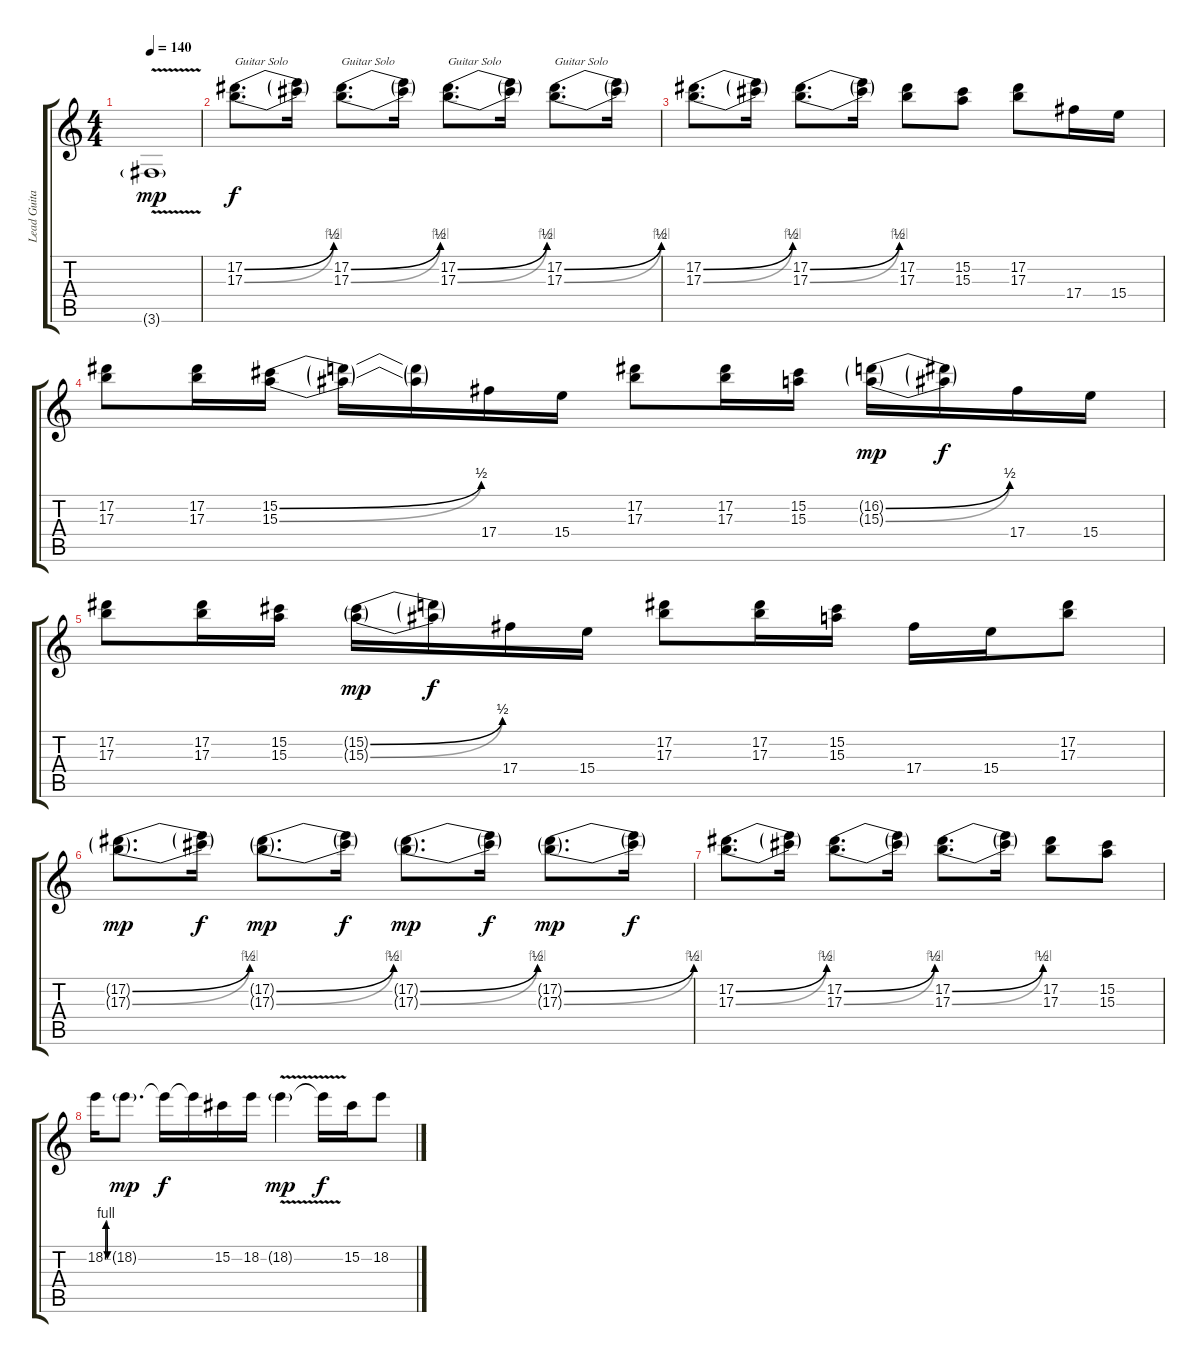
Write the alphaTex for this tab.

\track ("Lead Guitar: Slash" "Lead Guita") {instrument distortionguitar}
\staff {score tabs}
\tuning (Eb4 Bb3 Gb3 Db3 Ab2 Eb2) {hide}
\ts (4 4)
\tempo 140
\clef g2
\ks c
3.6{v g}.1{dy mp} |
(17.2{be (bend 0 0 60 2)} 17.3{be (bend 0 0 60 4)}).8{d txt "Guitar Solo" dy f} (17.2{t} 17.3{t}).16 (17.2{be (bend 0 0 60 2)} 17.3{be (bend 0 0 60 4)}).8{d txt "Guitar Solo"} (17.2{t} 17.3{t}).16 (17.2{be (bend 0 0 60 2)} 17.3{be (bend 0 0 60 4)}).8{d txt "Guitar Solo"} (17.2{t} 17.3{t}).16 (17.2{be (bend 0 0 60 2)} 17.3{be (bend 0 0 60 4)}).8{d txt "Guitar Solo"} (17.2{t} 17.3{t}).16 |
(17.2{be (bend 0 0 60 2)} 17.3{be (bend 0 0 60 4)}).8{d} (17.2{t} 17.3{t}).16 (17.2{be (bend 0 0 60 2)} 17.3{be (bend 0 0 60 4)}).8{d} (17.2{t} 17.3{t}).16 (17.2 17.3).8 (15.2 15.3).8 (17.2 17.3).8 17.4.16 15.4.16 |
(17.2 17.3).8 (17.2 17.3).16 (15.2{be (bend 0 0 60 2)} 15.3{be (bend 0 0 60 2)}).16 (15.2{t} 15.3{t}).16 (15.2{t} 15.3{t}).16 17.4.16 15.4.16 (17.2 17.3).8 (17.2 17.3).16 (15.2 15.3).16 (16.2{be (bend 0 0 60 2) g} 15.3{be (bend 0 0 60 2) g}).16{dy mp} (16.2{t} 15.3{t}).16{dy f} 17.4.16 15.4.16 |
(17.2 17.3).8 (17.2 17.3).16 (15.2 15.3).16 (15.2{be (bend 0 0 60 2) g} 15.3{be (bend 0 0 60 2) g}).16{dy mp} (15.2{t} 15.3{t}).16{dy f} 17.4.16 15.4.16 (17.2 17.3).8 (17.2 17.3).16 (15.2 15.3).16 17.4.16 15.4.16 (17.2 17.3).8 |
(17.2{be (bend 0 0 60 2) g} 17.3{be (bend 0 0 60 4) g}).8{d dy mp} (17.2{t} 17.3{t}).16{dy f} (17.2{be (bend 0 0 60 2) g} 17.3{be (bend 0 0 60 4) g}).8{d dy mp} (17.2{t} 17.3{t}).16{dy f} (17.2{be (bend 0 0 60 2) g} 17.3{be (bend 0 0 60 4) g}).8{d dy mp} (17.2{t} 17.3{t}).16{dy f} (17.2{be (bend 0 0 60 2) g} 17.3{be (bend 0 0 60 4) g}).8{d dy mp} (17.2{t} 17.3{t}).16{dy f} |
(17.2{be (bend 0 0 60 2)} 17.3{be (bend 0 0 60 4)}).8{d} (17.2{t} 17.3{t}).16 (17.2{be (bend 0 0 60 2)} 17.3{be (bend 0 0 60 4)}).8{d} (17.2{t} 17.3{t}).16 (17.2{be (bend 0 0 60 2)} 17.3{be (bend 0 0 60 4)}).8{d} (17.2{t} 17.3{t}).16 (17.2 17.3).8 (15.2 15.3).8 |
18.2{be (custom 0 0 15 4 30 4 45 0 60 0)}.16 18.2{g}.8{d dy mp} 18.2{t}.16{dy f} 18.2{t}.16 15.2.16 18.2.16 18.2{v g}.4{dy mp} 18.2{t}.16{dy f} 15.2.16 18.2.8
